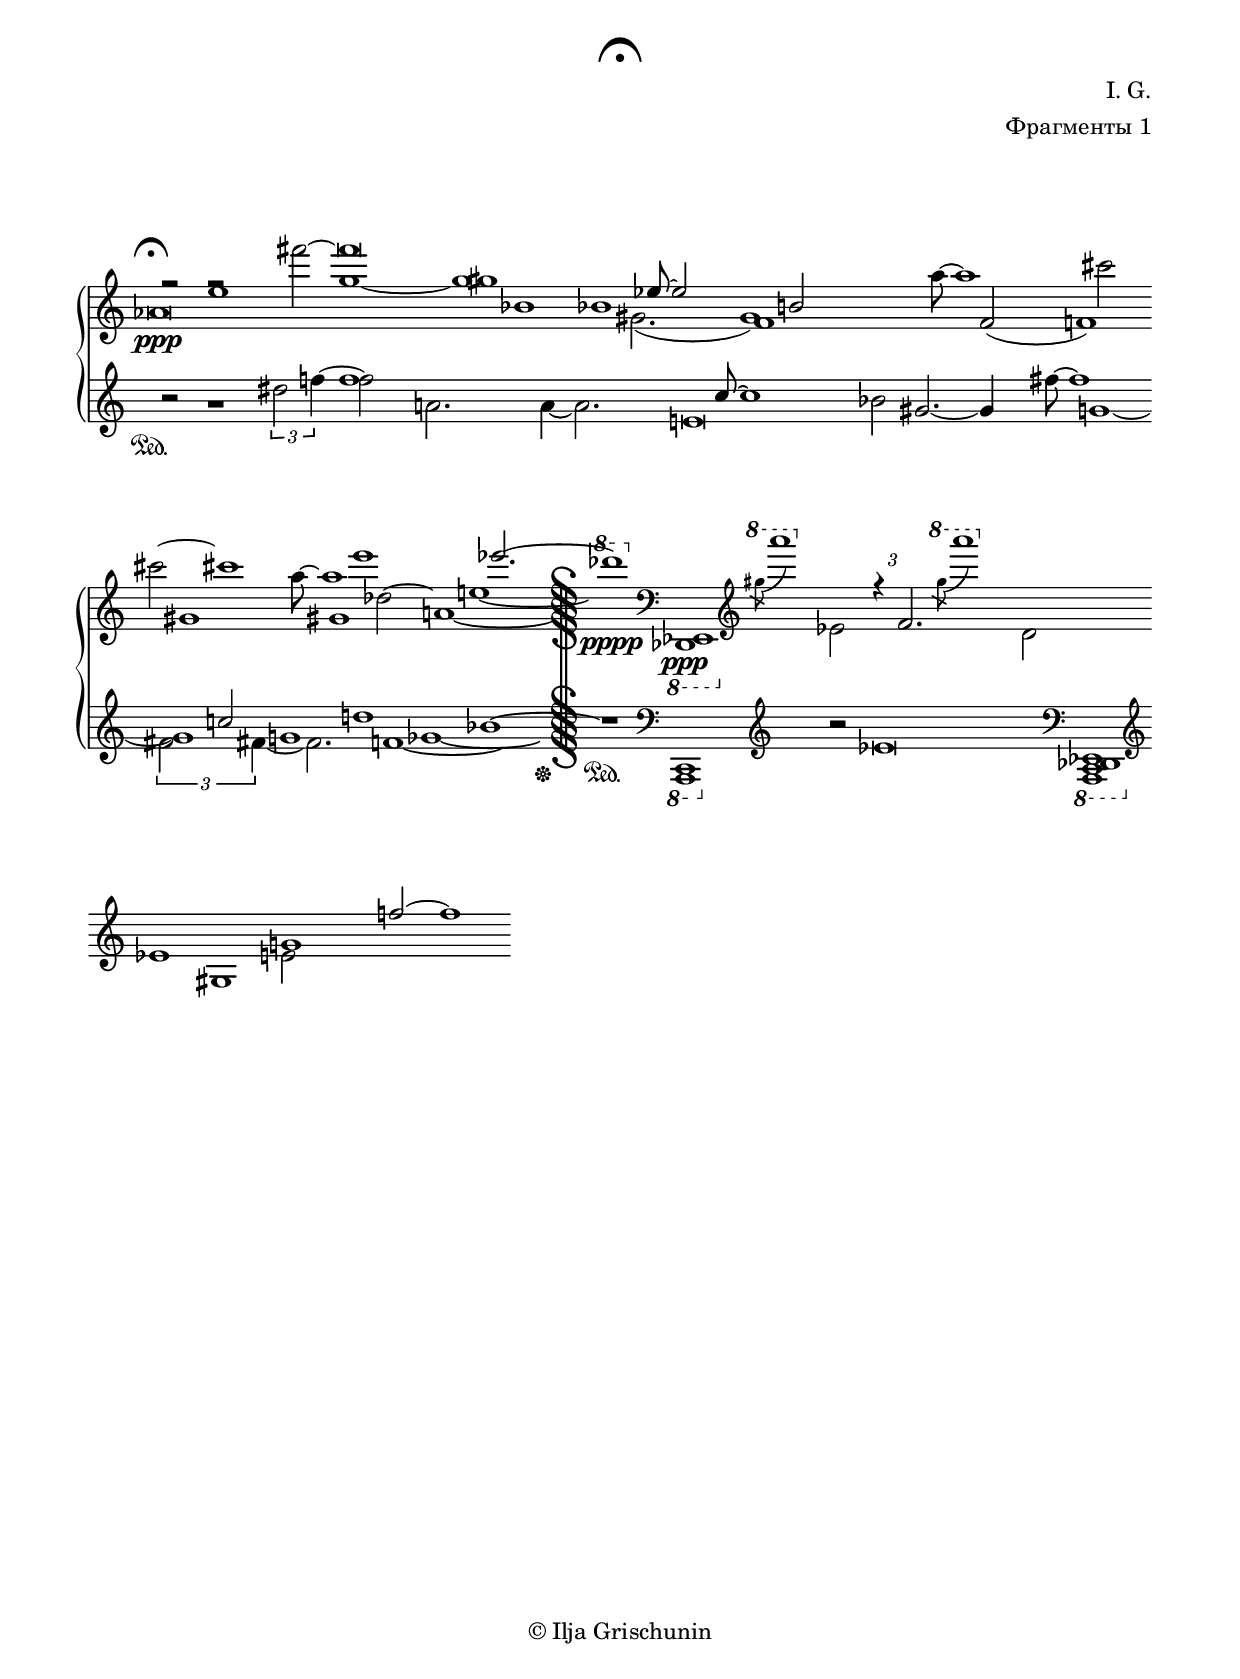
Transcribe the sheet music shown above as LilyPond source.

\version "2.19.15"
%\version "2.18.0"

\language "deutsch"

\header {
  %title = "Фрагменты 1"
  title = \markup { \musicglyph #"scripts.ufermata" }
  %meter = "Von Langsam bis Rasch"
  composer = "I. G."
  arranger = "Фрагменты 1"
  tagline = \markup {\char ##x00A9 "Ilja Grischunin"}
}

#(set-default-paper-size "a4" 'landscape)
\paper {
  #(set-paper-size "a4")
  top-system-spacing #'basic-distance = #25
  top-markup-spacing #'basic-distance = #8
  markup-system-spacing #'basic-distance = #26
  system-system-spacing #'basic-distance = #20
  last-bottom-spacing #'basic-distance = #25
  left-margin = 15
  right-margin = 15
}

\layout {
  indent = 0
  %ragged-right = ##t
  ragged-last = ##t
  \context {
    \PianoStaff
    \consists #Span_stem_engraver
  }
  \context{
    \Score
    %\override StaffGrouper.staff-staff-spacing.basic-distance = #15
    \remove "Bar_number_engraver"
  }
}

%%%%%%%%% SCRIPTS %%%%%%%%%
top = \change Staff = "RH"
bot = \change Staff = "LH"

xLV = #(define-music-function (parser location further) (number?) #{
  \once \override LaissezVibrerTie  #'X-extent = #'(0 . 0)
  \once \override LaissezVibrerTie  #'details #'note-head-gap = #(/
                                                                  further -2)
  \once \override LaissezVibrerTie  #'extra-offset = #(cons (/
                                                             further 2) 0)
         #})

%%%%%%%%%%% RH %%%%%%%%%%%%
rechts = {
  \clef treble
  \once\override Score.RehearsalMark.extra-offset = #'(1 . 2)
  \mark \markup {\musicglyph #"scripts.ufermata"}
  \override Staff.TimeSignature.stencil = ##f
  \cadenzaOn
  <<
    {
      s4 s2 f''2\rest s4
      \override TupletNumber.transparent = ##t
      \override TupletBracket.bracket-visibility = ##f
      \times 2/3 {s4 \stemDown fis'''2~}
      fis'''\breve
      b'1 b'! s2
      \once \override NoteColumn.force-hshift = #.7
      f'1 s s4
      \stemUp
      f'2_( s4 f'!1)
    }
    \\
    {
      s4 f''2\rest e''1 s4 g''1~ g'' s s2 gis'2.( s4 gis'1)
      s2. a''8^~ a''1 s2 cis'''2~
    }
    \\
    {
      as'\breve \ppp   s1 %s8
      %\once \override NoteHead.X-offset = #.3
      \once \override Accidental.extra-offset = #'(3 . 0)
      \once \override NoteColumn.force-hshift = #1.7
      gis''1 s s2. es''8~ es''2 s4 s
      \tweak #'duration-log #1
      h'!
    }
  >>
  \bar ""
  \break
  <<
    {
      s8
      \override Stem.stencil = ##f
      \override Dots.dot-count = #0
      \tweak #'duration-log #0
      gis'!4. s16
      \tweak #'duration-log #0
      gis'!2 s16
      \xLV #8
      \tweak #'duration-log #0
      a'2_\laissezVibrer
    }
    \\
    {
      \tweak #'duration-log #1
      cis'''!4^~
      \override Stem.stencil = ##f
      \override Dots.dot-count = #0
      \tweak #'duration-log #0
      cis'''!4.
      \tweak #'duration-log #0
      e'''2. s8
      \stemUp
      \revert Stem.stencil
      \revert Dots.dot-count
      \xLV #8 es'''2.^\laissezVibrer
    }
    \\
    {
      s4. s16
      \stemDown
      a''8~
      \override Stem.stencil = ##f
      \tweak #'duration-log #0
      a''4
      \revert Stem.stencil
      \override Dots.dot-count = #0
      \xLV #2.5
      \tweak #'duration-log #1
      des''4.\laissezVibrer s16
      \override Stem.stencil = ##f
      \xLV #8
      \tweak #'duration-log #0
      e''2_\laissezVibrer
    }
  >>
  \bar "S"
  \ottava #1
  \set Staff.ottavation = #"8"
  des''''1\pppp
  \ottava #0
  \clef bass
  \ottava #-1
  \set Staff.ottavation = #"8"
  <des,, es,,>\ppp
  \ottava #0
  \clef treble
  \ottava #1
  \set Staff.ottavation = #"8"
  \acciaccatura {\stemDown gis'''8} a''''1
  \ottava #0
  es'2
  <<
    {
      \override TupletBracket.bracket-visibility = ##f
      \times 2/3 {r4 f'2.}
      \ottava #1
      \set Staff.ottavation = #"8"
      \once \override Slur #'direction = #DOWN
      \acciaccatura {\stemDown gis'''8}
      \override Stem.stencil = ##f
      \tweak #'duration-log #0
      a''''2
      \ottava #0
      s2
    }
    \\
    {
      s1 s2 d'2
    }
  >>
  s1
  \bar ""
  \break
  <<
    {
      es'!1 s g' f''!2~ f''1
    }
    \\
    {
      s1 gis e'2
    }
    \\
    {

    }
  >>
}
%%%%%%%%%%% LH %%%%%%%%%%%%
links = {
  \clef treble
  \override Staff.TimeSignature.stencil = ##f
  \cadenzaOn
  <<
    {
      s1. s2 f''1 s s s s4. c''8~ c''1
      \stemDown
      b'2 s1 s4 fis''8~ fis''1
    }
    \\
    {
      s1. \times 2/3 {dis''2 f''!4^~}
      f''2 s4 a'!2. s1 a'4~ a'2.
    }
    \\
    {
      s4\sustainOn h'2\rest g'1\rest s s s s s4 e'!\breve
      gis'2._~ gis'4 s2.
      \override Stem.stencil = ##f
      \override Dots.dot-count = #0
      \tweak #'duration-log #0
      g'_~
    }
  >>
  \bar ""
  \break
  <<
    {
      s4
      \override Dots.dot-count = #0
      \tweak #'duration-log #1
      c''!4.
      \override Stem.stencil = ##f
      \tweak #'duration-log #0
      d''2 s4
      \xLV #8
      \tweak #'duration-log #0
      b'!2.\laissezVibrer s8\sustainOff
    }
    \\
    {
      \times 2/3 {fis'2 fis'!4~}
      \tweak #'duration-log #1
      fis'4. \xLV #8 f'1\laissezVibrer
    }
    \\
    {
      \once \override NoteColumn.force-hshift = #1.7
      \tweak #'duration-log #0
      g'4.
      \tweak #'duration-log #0
      g'!2 s8 \xLV #8 ges'1_\laissezVibrer
    }
  >>
  \bar "S"
  r1\sustainOn
  \clef bass
  \ottava #-1
  \set Staff.ottavation = #"8"
  <a,,, c,,>
  \ottava #0
  %s4
  \clef treble
  s1 r2 es'\breve
  \clef bass
  \ottava #-1
  \set Staff.ottavation = #"8"
  <a,,, c,, des,, es,,>1
  \ottava #0
  \bar ""
  \break  
  \clef treble
  <<
    {
    }
    \\
    {
    }
  >>
}
%%%%%%%%%%%%%%%%%%%%%%
\score {
  \new PianoStaff <<
    \new Staff = "RH" {
      %\accidentalStyle dodecaphonic
      \rechts
    }
    \new Staff = "LH" {
      %\accidentalStyle dodecaphonic
      \links
    }
  >>
}